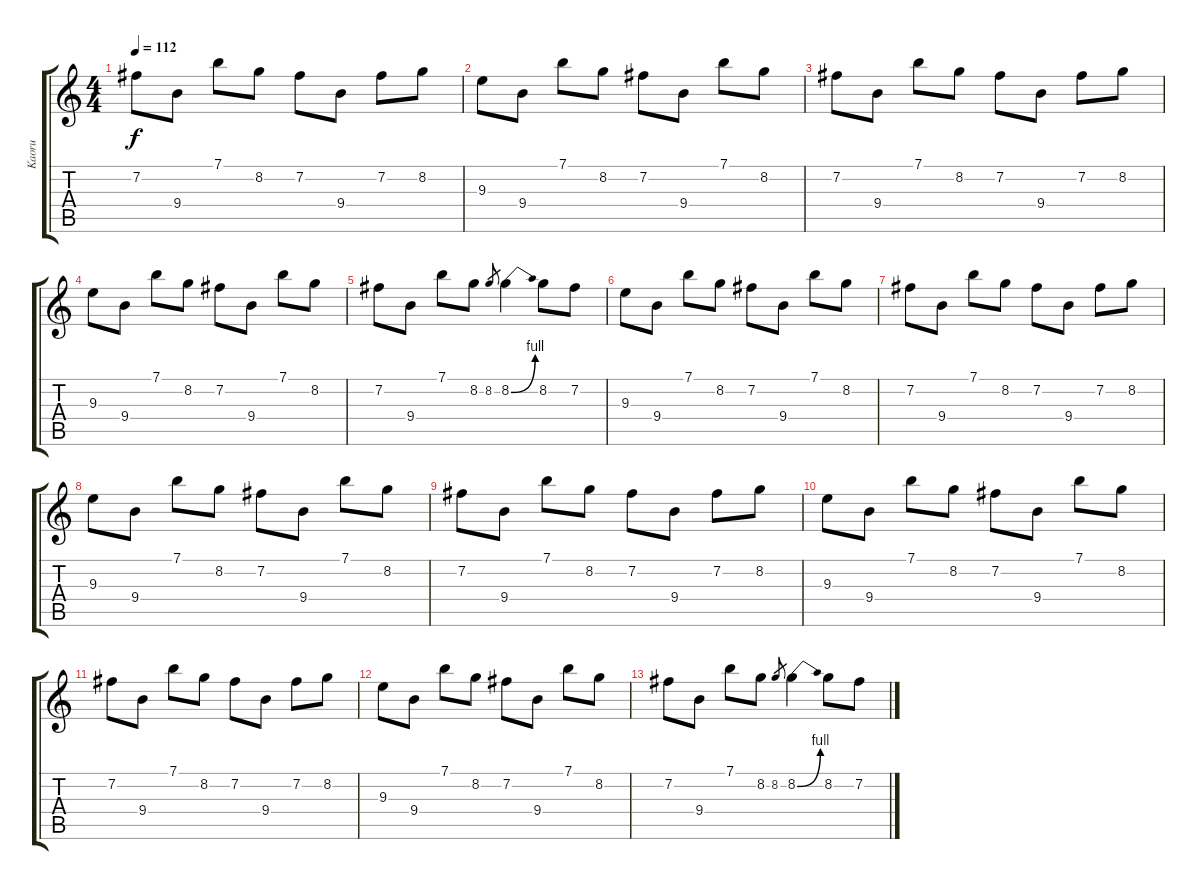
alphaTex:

\track ("Kaoru " "Kaoru ") {instrument distortionguitar}
\staff {score tabs}
\tuning (E4 B3 G3 D3 A2 E2) {hide}
\ts (4 4)
\tempo 112
\clef g2
\ks c
7.2.8{dy f} 9.4.8 7.1.8 8.2.8 7.2.8 9.4.8 7.2.8 8.2.8 |
9.3.8 9.4.8 7.1.8 8.2.8 7.2.8 9.4.8 7.1.8 8.2.8 |
7.2.8 9.4.8 7.1.8 8.2.8 7.2.8 9.4.8 7.2.8 8.2.8 |
9.3.8 9.4.8 7.1.8 8.2.8 7.2.8 9.4.8 7.1.8 8.2.8 |
7.2.8 9.4.8 7.1.8 8.2.8 8.2.8{gr} 8.2{be (bend 0 0 60 4)}.4 8.2.8 7.2.8 |
9.3.8{volume 9 balance 8} 9.4.8 7.1.8 8.2.8 7.2.8 9.4.8 7.1.8 8.2.8 |
7.2.8 9.4.8 7.1.8 8.2.8 7.2.8 9.4.8 7.2.8 8.2.8 |
9.3.8 9.4.8 7.1.8 8.2.8 7.2.8 9.4.8 7.1.8 8.2.8 |
7.2.8 9.4.8 7.1.8 8.2.8 7.2.8 9.4.8 7.2.8 8.2.8 |
9.3.8{volume 3} 9.4.8 7.1.8 8.2.8 7.2.8 9.4.8 7.1.8 8.2.8 |
7.2.8 9.4.8 7.1.8 8.2.8 7.2.8 9.4.8 7.2.8 8.2.8 |
9.3.8 9.4.8 7.1.8 8.2.8 7.2.8 9.4.8 7.1.8 8.2.8 |
7.2.8 9.4.8 7.1.8 8.2.8 8.2.8{gr} 8.2{be (bend 0 0 60 4)}.4 8.2.8 7.2.8
